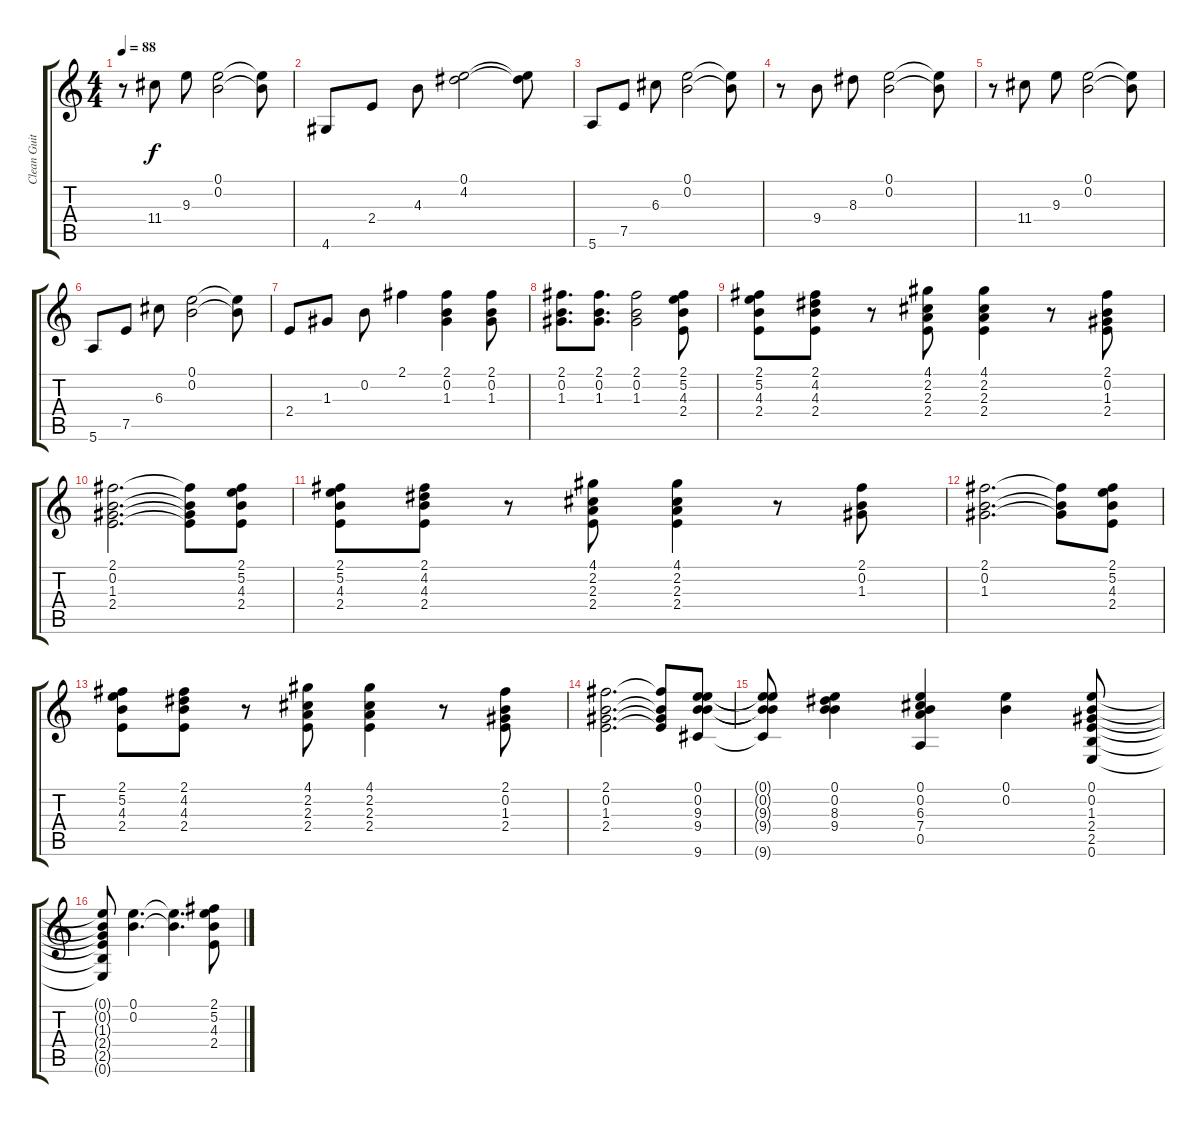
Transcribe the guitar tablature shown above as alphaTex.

\track ("Clean Guitar" "Clean Guit") {instrument acousticguitarnylon}
\staff {score tabs}
\tuning (E4 B3 G3 D3 A2 E2) {hide}
\ts (4 4)
\tempo 88
\clef g2
\ks c
r.8{dy f} 11.4.8 9.3.8 (0.1 0.2).2 (0.1{t} 0.2{t}).8 |
4.6.8 2.4.8 4.3.8 (0.1 4.2).2 (0.1{t} 4.2{t}).8 |
5.6.8 7.5.8 6.3.8 (0.1 0.2).2 (0.1{t} 0.2{t}).8 |
r.8 9.4.8 8.3.8 (0.1 0.2).2 (0.1{t} 0.2{t}).8 |
r.8 11.4.8 9.3.8 (0.1 0.2).2 (0.1{t} 0.2{t}).8 |
5.6.8 7.5.8 6.3.8 (0.1 0.2).2 (0.1{t} 0.2{t}).8 |
2.4.8 1.3.8 0.2.8 2.1.4 (2.1 0.2 1.3).4 (2.1 0.2 1.3).8 |
(2.1 0.2 1.3).8{d} (2.1 0.2 1.3).8{d} (2.1 0.2 1.3).2 (2.1 5.2 4.3 2.4).8 |
(2.1 5.2 4.3 2.4).8 (2.1 4.2 4.3 2.4).8 r.8 (4.1 2.2 2.3 2.4).8 (4.1 2.2 2.3 2.4).4 r.8 (2.1 0.2 1.3 2.4).8 |
(2.1 0.2 1.3 2.4).2{d} (2.1{t} 0.2{t} 1.3{t} 2.4{t}).8 (2.1 5.2 4.3 2.4).8 |
(2.1 5.2 4.3 2.4).8 (2.1 4.2 4.3 2.4).8 r.8 (4.1 2.2 2.3 2.4).8 (4.1 2.2 2.3 2.4).4 r.8 (2.1 0.2 1.3).8 |
(2.1 0.2 1.3).2{d} (2.1{t} 0.2{t} 1.3{t}).8 (2.1 5.2 4.3 2.4).8 |
(2.1 5.2 4.3 2.4).8 (2.1 4.2 4.3 2.4).8 r.8 (4.1 2.2 2.3 2.4).8 (4.1 2.2 2.3 2.4).4 r.8 (2.1 0.2 1.3 2.4).8 |
(2.1 0.2 1.3 2.4).2{d} (2.1{t} 0.2{t} 1.3{t} 2.4{t}).8 (0.1 0.2 9.3 9.4 9.6).8 |
(0.1{t} 0.2{t} 9.3{t} 9.4{t} 9.6{t}).8 (0.1 0.2 8.3 9.4).4 (0.1 0.2 6.3 7.4 0.5).4 (0.1 0.2).4 (0.1 0.2 1.3 2.4 2.5 0.6).8 |
(0.1{t} 0.2{t} 1.3{t} 2.4{t} 2.5{t} 0.6{t}).8 (0.1 0.2).4{d} (0.1{t} 0.2{t}).4{d} (2.1 5.2 4.3 2.4).8
